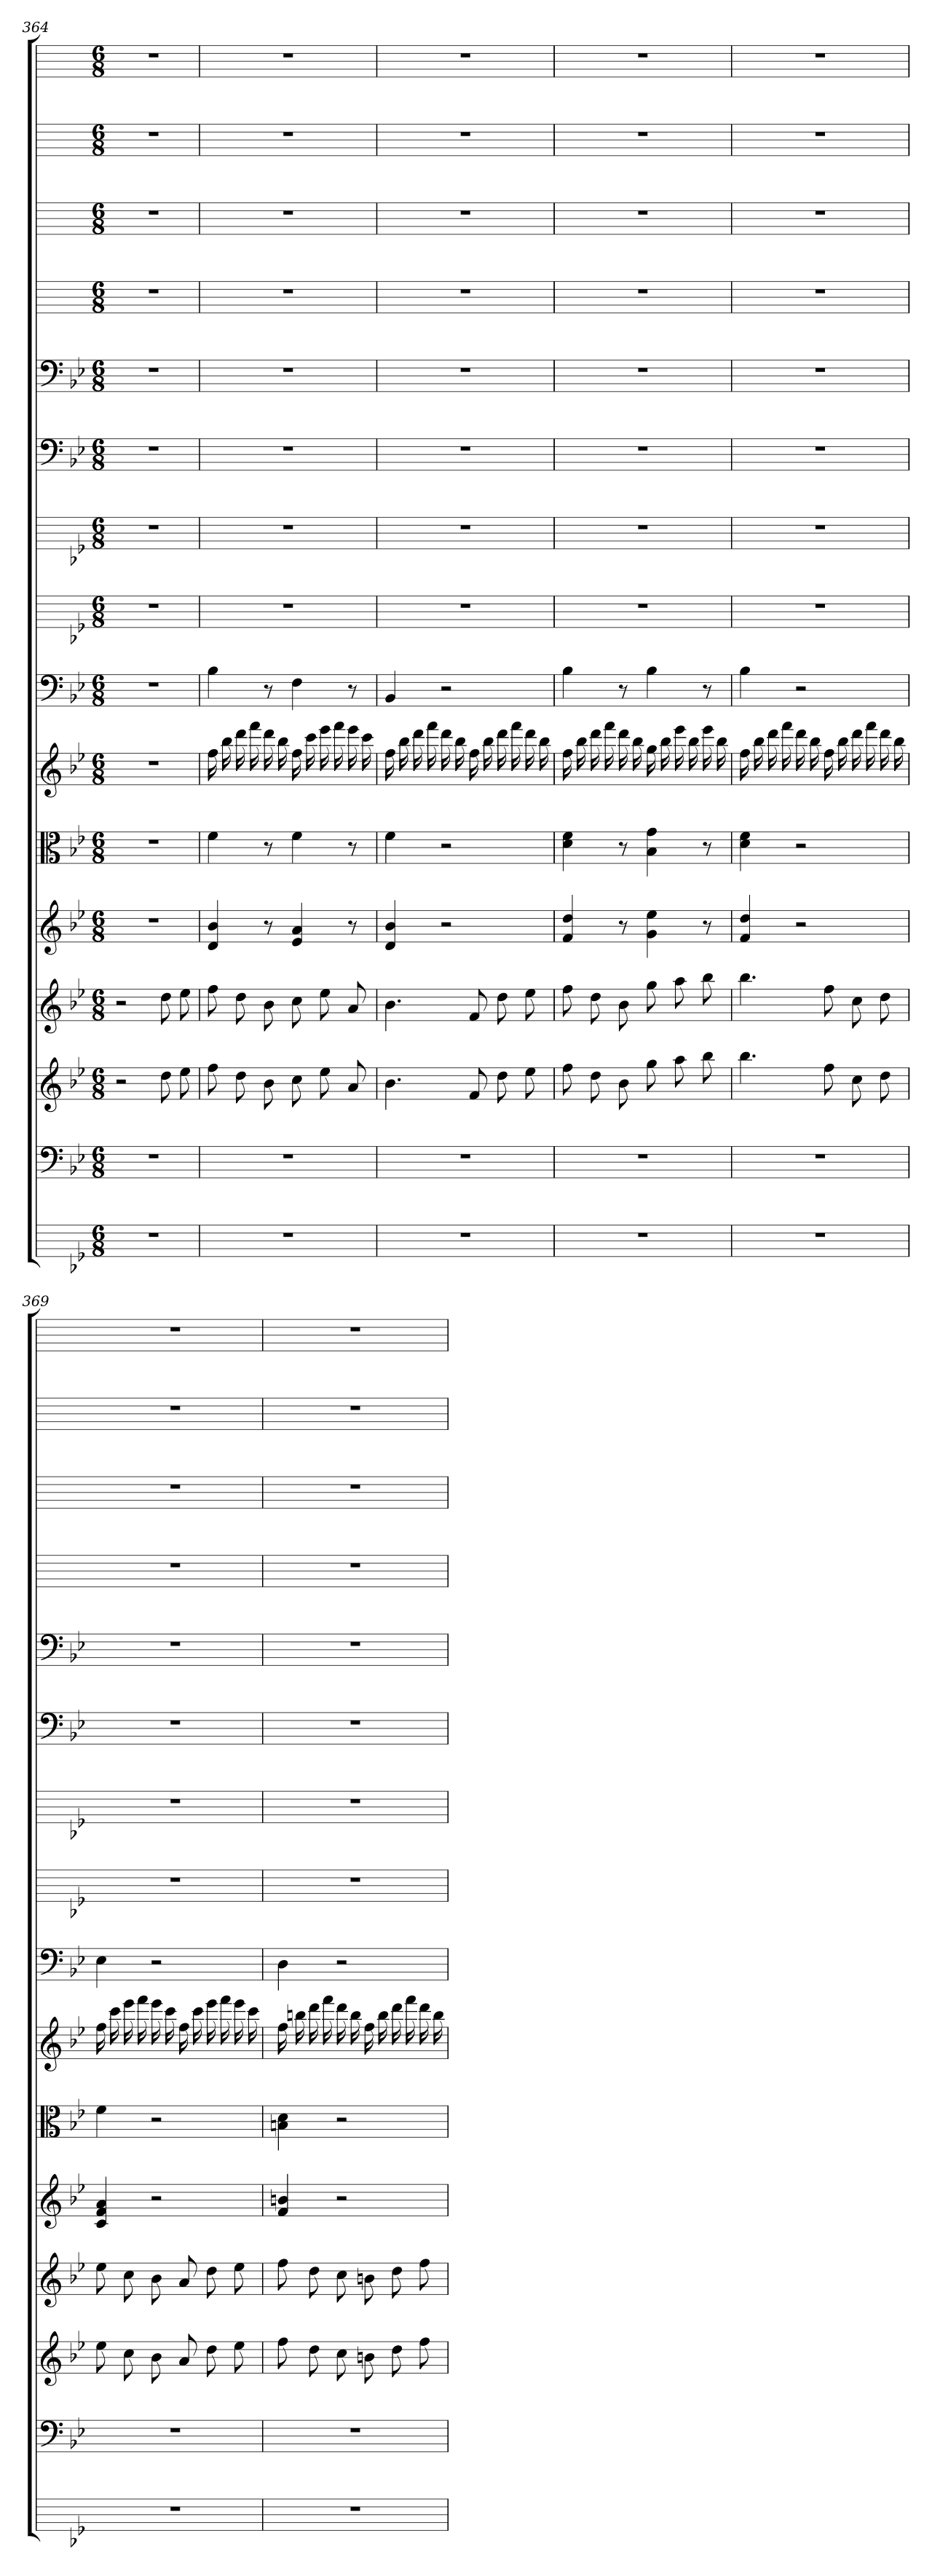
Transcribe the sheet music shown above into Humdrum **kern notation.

**kern	**kern	**kern	**kern	**kern	**kern	**kern	**kern	**kern	**kern	**kern	**kern	**kern	**kern	**kern	**kern
*part16	*part15	*part14	*part13	*part12	*part11	*part10	*part9	*part8	*part7	*part6	*part5	*part4	*part3	*part2	*part1
*staff16	*staff15	*staff14	*staff13	*staff12	*staff11	*staff10	*staff9	*staff8	*staff7	*staff6	*staff5	*staff4	*staff3	*staff2	*staff1
*	*clefF4	*	*	*	*clefC3	*	*clefF4	*	*	*clefF4	*clefF4	*	*	*	*
*k[b-e-]	*k[b-e-]	*k[b-e-]	*k[b-e-]	*k[b-e-]	*k[b-e-]	*k[b-e-]	*k[b-e-]	*k[b-e-]	*k[b-e-]	*k[b-e-]	*k[b-e-]	*k[]	*k[]	*k[]	*k[]
*M6/8	*M6/8	*M6/8	*M6/8	*M6/8	*M6/8	*M6/8	*M6/8	*M6/8	*M6/8	*M6/8	*M6/8	*M6/8	*M6/8	*M6/8	*M6/8
=364	=364	=364	=364	=364	=364	=364	=364	=364	=364	=364	=364	=364	=364	=364	=364
2.r	2.r	2r	2r	2.r	2.r	2.r	2.r	2.r	2.r	2.r	2.r	2.r	2.r	2.r	2.r
.	.	8dd	8dd	.	.	.	.	.	.	.	.	.	.	.	.
.	.	8ee-	8ee-	.	.	.	.	.	.	.	.	.	.	.	.
=365	=365	=365	=365	=365	=365	=365	=365	=365	=365	=365	=365	=365	=365	=365	=365
2.r	2.r	8ff	8ff	4d 4b-	4f	16ff	4B-	2.r	2.r	2.r	2.r	2.r	2.r	2.r	2.r
.	.	.	.	.	.	16bb-	.	.	.	.	.	.	.	.	.
.	.	8dd	8dd	.	.	16ddd	.	.	.	.	.	.	.	.	.
.	.	.	.	.	.	16fff	.	.	.	.	.	.	.	.	.
.	.	8b-	8b-	8r	8r	16ddd	8r	.	.	.	.	.	.	.	.
.	.	.	.	.	.	16bb-	.	.	.	.	.	.	.	.	.
.	.	8cc	8cc	4e- 4a	4f	16ff	4F	.	.	.	.	.	.	.	.
.	.	.	.	.	.	16ccc	.	.	.	.	.	.	.	.	.
.	.	8ee-	8ee-	.	.	16eee-	.	.	.	.	.	.	.	.	.
.	.	.	.	.	.	16fff	.	.	.	.	.	.	.	.	.
.	.	8a	8a	8r	8r	16eee-	8r	.	.	.	.	.	.	.	.
.	.	.	.	.	.	16ccc	.	.	.	.	.	.	.	.	.
=366	=366	=366	=366	=366	=366	=366	=366	=366	=366	=366	=366	=366	=366	=366	=366
2.r	2.r	4.b-	4.b-	4d 4b-	4f	16ff	4BB-	2.r	2.r	2.r	2.r	2.r	2.r	2.r	2.r
.	.	.	.	.	.	16bb-	.	.	.	.	.	.	.	.	.
.	.	.	.	.	.	16ddd	.	.	.	.	.	.	.	.	.
.	.	.	.	.	.	16fff	.	.	.	.	.	.	.	.	.
.	.	.	.	2r	2r	16ddd	2r	.	.	.	.	.	.	.	.
.	.	.	.	.	.	16bb-	.	.	.	.	.	.	.	.	.
.	.	8f	8f	.	.	16ff	.	.	.	.	.	.	.	.	.
.	.	.	.	.	.	16bb-	.	.	.	.	.	.	.	.	.
.	.	8dd	8dd	.	.	16ddd	.	.	.	.	.	.	.	.	.
.	.	.	.	.	.	16fff	.	.	.	.	.	.	.	.	.
.	.	8ee-	8ee-	.	.	16ddd	.	.	.	.	.	.	.	.	.
.	.	.	.	.	.	16bb-	.	.	.	.	.	.	.	.	.
=367	=367	=367	=367	=367	=367	=367	=367	=367	=367	=367	=367	=367	=367	=367	=367
2.r	2.r	8ff	8ff	4f 4dd	4d 4f	16ff	4B-	2.r	2.r	2.r	2.r	2.r	2.r	2.r	2.r
.	.	.	.	.	.	16bb-	.	.	.	.	.	.	.	.	.
.	.	8dd	8dd	.	.	16ddd	.	.	.	.	.	.	.	.	.
.	.	.	.	.	.	16fff	.	.	.	.	.	.	.	.	.
.	.	8b-	8b-	8r	8r	16ddd	8r	.	.	.	.	.	.	.	.
.	.	.	.	.	.	16bb-	.	.	.	.	.	.	.	.	.
.	.	8gg	8gg	4g 4ee-	4B- 4g	16gg	4B-	.	.	.	.	.	.	.	.
.	.	.	.	.	.	16bb-	.	.	.	.	.	.	.	.	.
.	.	8aa	8aa	.	.	16eee-	.	.	.	.	.	.	.	.	.
.	.	.	.	.	.	16bb-	.	.	.	.	.	.	.	.	.
.	.	8bb-	8bb-	8r	8r	16eee-	8r	.	.	.	.	.	.	.	.
.	.	.	.	.	.	16bb-	.	.	.	.	.	.	.	.	.
=368	=368	=368	=368	=368	=368	=368	=368	=368	=368	=368	=368	=368	=368	=368	=368
2.r	2.r	4.bb-	4.bb-	4f 4dd	4d 4f	16ff	4B-	2.r	2.r	2.r	2.r	2.r	2.r	2.r	2.r
.	.	.	.	.	.	16bb-	.	.	.	.	.	.	.	.	.
.	.	.	.	.	.	16ddd	.	.	.	.	.	.	.	.	.
.	.	.	.	.	.	16fff	.	.	.	.	.	.	.	.	.
.	.	.	.	2r	2r	16ddd	2r	.	.	.	.	.	.	.	.
.	.	.	.	.	.	16bb-	.	.	.	.	.	.	.	.	.
.	.	8ff	8ff	.	.	16ff	.	.	.	.	.	.	.	.	.
.	.	.	.	.	.	16bb-	.	.	.	.	.	.	.	.	.
.	.	8cc	8cc	.	.	16ddd	.	.	.	.	.	.	.	.	.
.	.	.	.	.	.	16fff	.	.	.	.	.	.	.	.	.
.	.	8dd	8dd	.	.	16ddd	.	.	.	.	.	.	.	.	.
.	.	.	.	.	.	16bb-	.	.	.	.	.	.	.	.	.
=369	=369	=369	=369	=369	=369	=369	=369	=369	=369	=369	=369	=369	=369	=369	=369
2.r	2.r	8ee-	8ee-	4c 4f 4a	4f	16ff	4E-	2.r	2.r	2.r	2.r	2.r	2.r	2.r	2.r
.	.	.	.	.	.	16ccc	.	.	.	.	.	.	.	.	.
.	.	8cc	8cc	.	.	16eee-	.	.	.	.	.	.	.	.	.
.	.	.	.	.	.	16fff	.	.	.	.	.	.	.	.	.
.	.	8b-	8b-	2r	2r	16eee-	2r	.	.	.	.	.	.	.	.
.	.	.	.	.	.	16ccc	.	.	.	.	.	.	.	.	.
.	.	8a	8a	.	.	16ff	.	.	.	.	.	.	.	.	.
.	.	.	.	.	.	16ccc	.	.	.	.	.	.	.	.	.
.	.	8dd	8dd	.	.	16eee-	.	.	.	.	.	.	.	.	.
.	.	.	.	.	.	16fff	.	.	.	.	.	.	.	.	.
.	.	8ee-	8ee-	.	.	16eee-	.	.	.	.	.	.	.	.	.
.	.	.	.	.	.	16ccc	.	.	.	.	.	.	.	.	.
=370	=370	=370	=370	=370	=370	=370	=370	=370	=370	=370	=370	=370	=370	=370	=370
2.r	2.r	8ff	8ff	4f 4bn	4Bn 4d	16ff	4D	2.r	2.r	2.r	2.r	2.r	2.r	2.r	2.r
.	.	.	.	.	.	16bbn	.	.	.	.	.	.	.	.	.
.	.	8dd	8dd	.	.	16ddd	.	.	.	.	.	.	.	.	.
.	.	.	.	.	.	16fff	.	.	.	.	.	.	.	.	.
.	.	8cc	8cc	2r	2r	16ddd	2r	.	.	.	.	.	.	.	.
.	.	.	.	.	.	16bb	.	.	.	.	.	.	.	.	.
.	.	8bn	8bn	.	.	16ff	.	.	.	.	.	.	.	.	.
.	.	.	.	.	.	16bb	.	.	.	.	.	.	.	.	.
.	.	8dd	8dd	.	.	16ddd	.	.	.	.	.	.	.	.	.
.	.	.	.	.	.	16fff	.	.	.	.	.	.	.	.	.
.	.	8ff	8ff	.	.	16ddd	.	.	.	.	.	.	.	.	.
.	.	.	.	.	.	16bb	.	.	.	.	.	.	.	.	.
=	=	=	=	=	=	=	=	=	=	=	=	=	=	=	=
*-	*-	*-	*-	*-	*-	*-	*-	*-	*-	*-	*-	*-	*-	*-	*-
